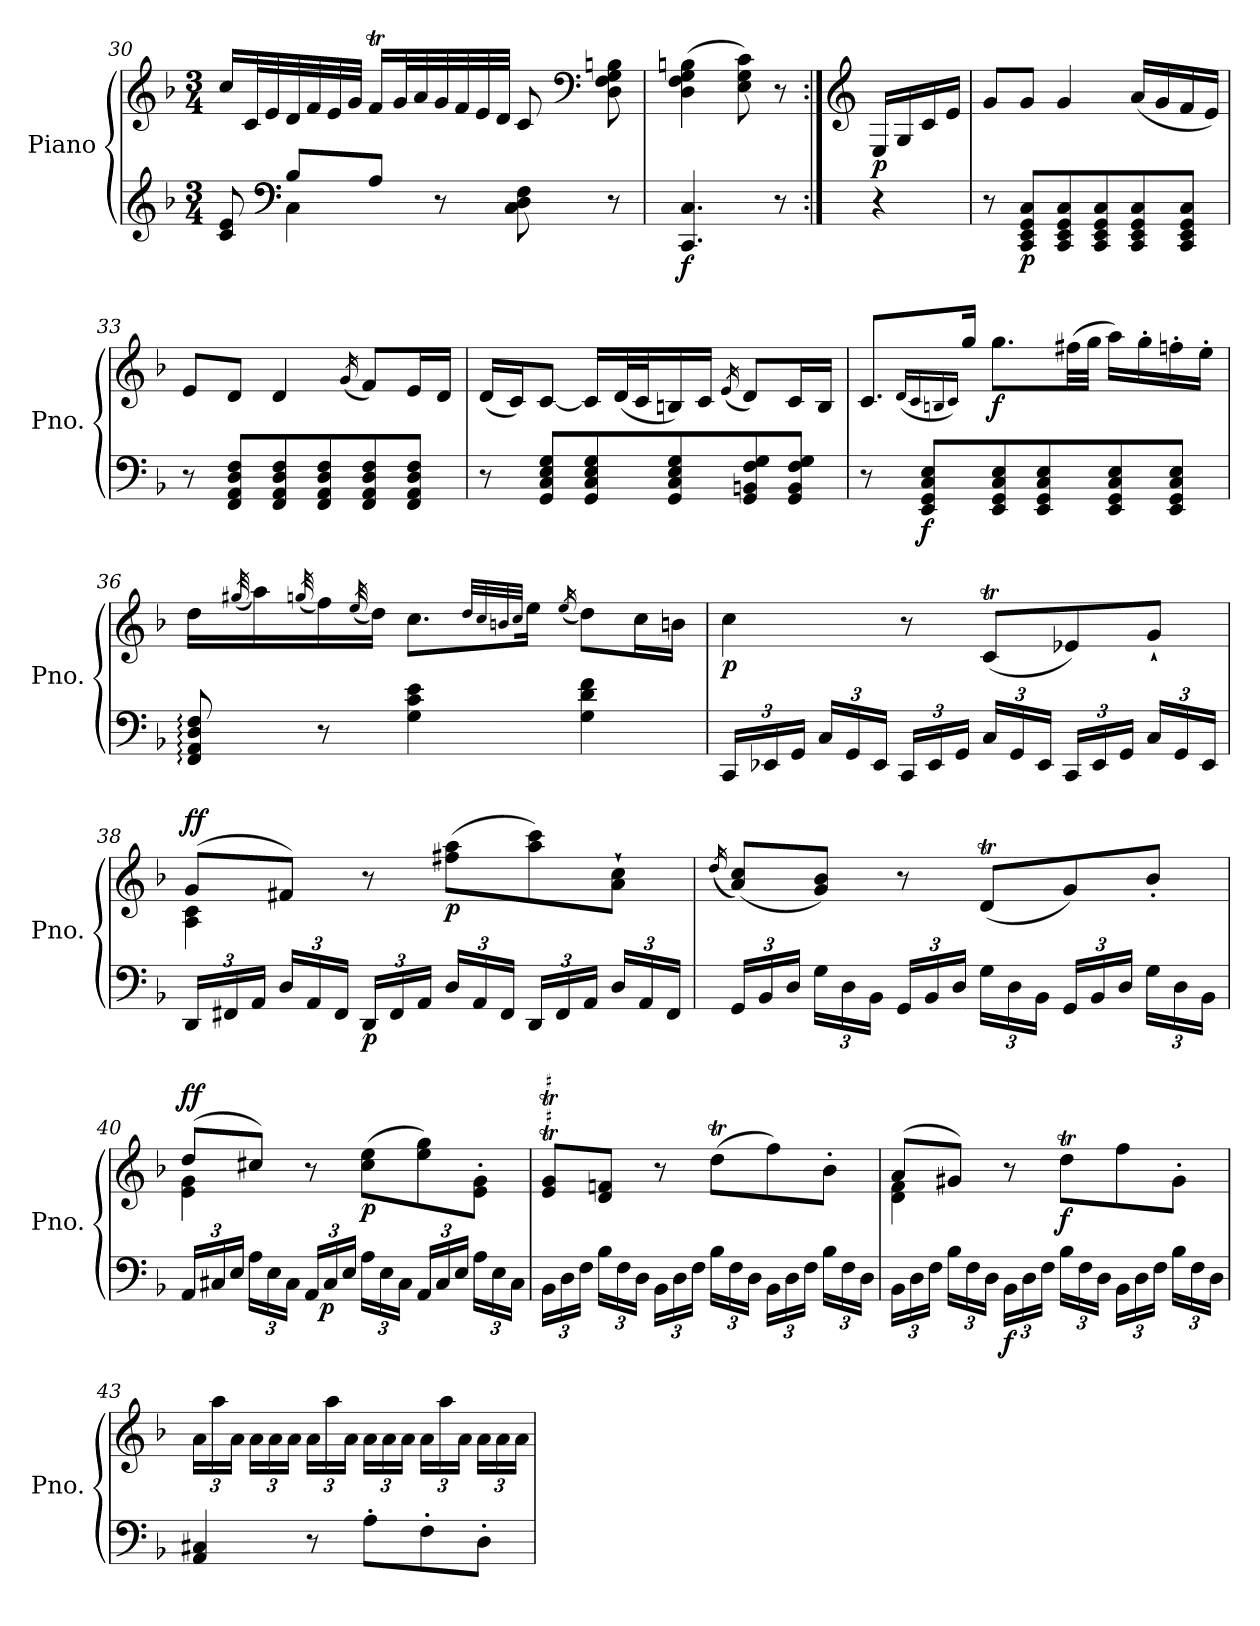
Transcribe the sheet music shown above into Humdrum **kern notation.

**kern	**kern	**dynam
*part1	*part1	*part1
*staff2	*staff1	*staff1/2
*I"Piano	*	*
*I'Pno.	*	*
*clefG2	*clefG2	*
*k[b-]	*k[b-]	*
*M3/4	*M3/4	*
=30	=30	=30
*^	*	*
8c/ 8e/	8ryy	16cc/LL	.
.	.	32c/L	.
.	.	32e/	.
*clefF4	*	*	*
8B-/L	4C\	32d/	.
.	.	32f/	.
.	.	32e/	.
.	.	32g/JJJ	.
8A/J	.	16fT/LL	.
.	.	32g/L	.
.	.	32a/	.
8r	8ryy	32g/	.
.	.	32f/	.
.	.	32e/	.
.	.	32d/JJJ	.
8C\ 8D\ 8F\	4ryy	8c/	.
*	*	*clefF4	*
8r	.	8D\ 8F\ 8G\ 8Bn\	.
*v	*v	*	*
=31	=31	=31
!	!	!LO:DY:b=2
4.CC/ 4.C/	(>4D\ 4F\ 4G\ 4Bn\	f
.	8E\ 8G\ 8c\)	.
8r	8r	.
=31X1:|!	=31X1:|!	=31X1:|!
*	*clefG2	*
!	!	!LO:DY:b
4r	16E/LL	p
.	16G/	.
.	16c/	.
.	16e/JJ	.
=32	=32	=32
8r	8g/L	.
!	!	!LO:DY:b=2
8CC/ 8EE/ 8GG/ 8C/L	8g/J	p
8CC/ 8EE/ 8GG/ 8C/	4g/	.
8CC/ 8EE/ 8GG/ 8C/	.	.
8CC/ 8EE/ 8GG/ 8C/	(<16a/LL	.
.	16g/	.
8CC/ 8EE/ 8GG/ 8C/J	16f/	.
.	16e/JJ)	.
=33	=33	=33
8r	8e/L	.
8FF/ 8AA/ 8D/ 8F/L	8d/J	.
8FF/ 8AA/ 8D/ 8F/	4d/	.
8FF/ 8AA/ 8D/ 8F/	.	.
.	(<16qg/	.
8FF/ 8AA/ 8D/ 8F/	8f/L)	.
8FF/ 8AA/ 8D/ 8F/J	16e/L	.
.	16d/JJ	.
=34	=34	=34
8r	(<16d/LL	.
.	16c/J)	.
8GG/ 8C/ 8E/ 8G/L	[8c/J	.
8GG/ 8C/ 8E/ 8G/	16c/LL]	.
.	(<32d/L	.
.	32c/J	.
8GG/ 8C/ 8E/ 8G/	16Bn/)	.
.	16c/JJ	.
.	(<16qe/	.
8GG/ 8BBn/ 8F/ 8G/	8d/L)	.
8GG/ 8BB/ 8F/ 8G/J	16c/L	.
.	16B/JJ	.
=35	=35	=35
8r	8.c/L	.
!	!	!LO:DY:b=2
8EE/ 8GG/ 8C/ 8E/L	.	f
.	(<16qd/LL	.
.	16qc/	.
.	16qBn/	.
.	16qc/JJ)	.
.	16gg/Jk	.
!	!	!LO:DY:b
8EE/ 8GG/ 8C/ 8E/	8.gg\L	f
8EE/ 8GG/ 8C/ 8E/	.	.
.	(>32ff#X\LL	.
.	32gg\JJJ	.
8EE/ 8GG/ 8C/ 8E/	16aa\LL)	.
.	16gg'\	.
8EE/ 8GG/ 8C/ 8E/J	16ffn'\	.
.	16ee'\JJ	.
=36	=36	=36
8FF/: 8AA/: 8D/: 8F/:	16dd\LL	.
.	(<32qgg#X/	.
.	16aa\)	.
.	(<32qggn/	.
8r	16ff\)	.
.	(<32qee/	.
.	16dd\JJ)	.
4G\ 4c\ 4e\	8.cc\L	.
.	32qdd/LLL	.
.	32qcc/	.
.	32qbn/	.
.	32qcc/JJJ	.
.	16ee\Jk	.
.	(<16qee/	.
4G\ 4d\ 4f\	8dd\L)	.
.	16cc\L	.
.	16b\JJ	.
=37	=37	=37
*Xbrackettup	*	*
!	!	!LO:DY:b
24CC/LL	4cc\	p
24EE-X/	.	.
24GG/JJ	.	.
24C/LL	.	.
24GG/	.	.
24EE-/JJ	.	.
24CC/LL	8r	.
24EE-/	.	.
24GG/JJ	.	.
24C/LL	(<8cT/L	.
24GG/	.	.
24EE-/JJ	.	.
24CC/LL	8e-X/)	.
24EE-/	.	.
24GG/JJ	.	.
24C/LL	8g`/J	.
24GG/	.	.
24EE-/JJ	.	.
=38	=38	=38
*	*^	*
!	!	!	!LO:DY:b=2
!	!	!	!LO:DY:n=1:a
24DD/LL	(>8g/L	4A\ 4c\	f f
24FF#X/	.	.	.
24AA/JJ	.	.	.
24D/LL	8f#X/J)	.	.
24AA/	.	.	.
24FF#/JJ	.	.	.
!	!	!	!LO:DY:n=2:b=2
24DD/LL	8r	2ryy	p
24FF#/	.	.	.
24AA/JJ	.	.	.
!	!	!	!LO:DY:n=3:b
24D/LL	(>8ff#X\ 8aa\L	.	p
24AA/	.	.	.
24FF#/JJ	.	.	.
24DD/LL	8aa\ 8ccc\)	.	.
24FF#/	.	.	.
24AA/JJ	.	.	.
24D/LL	8a\` 8cc\`J	.	.
24AA/	.	.	.
24FF#/JJ	.	.	.
*	*v	*v	*
=39	=39	=39
.	(>16qdd/	.
24GG/LL	(<8a/ 8cc/L)	.
24BB-/	.	.
24D/JJ	.	.
24G\LL	8g/ 8b-/J)	.
24D\	.	.
24BB-\JJ	.	.
24GG/LL	8r	.
24BB-/	.	.
24D/JJ	.	.
24G\LL	(<8dT/L	.
24D\	.	.
24BB-\JJ	.	.
24GG/LL	8g/)	.
24BB-/	.	.
24D/JJ	.	.
24G\LL	8b-'/J	.
24D\	.	.
24BB-\JJ	.	.
=40	=40	=40
*	*^	*
!	!	!	!LO:DY:b=2
!	!	!	!LO:DY:n=1:a
24AA/LL	(>8dd/L	4e\ 4g\	f f
24C#X/	.	.	.
24E/JJ	.	.	.
24A\LL	8cc#X/J)	.	.
24E\	.	.	.
24C#\JJ	.	.	.
24AA/LL	8r	2ryy	.
!	!	!	!LO:DY:n=2:b=2
24C#/	.	.	p
24E/JJ	.	.	.
!	!	!	!LO:DY:n=3:b
24A\LL	(>8cc#\ 8ee\L	.	p
24E\	.	.	.
24C#\JJ	.	.	.
24AA/LL	8ee\ 8gg\)	.	.
24C#/	.	.	.
24E/JJ	.	.	.
24A\LL	8e\' 8g\'J	.	.
24E\	.	.	.
24C#\JJ	.	.	.
*	*v	*v	*
=41	=41	=41
24BB-\LL	8e/T 8g/TL	.
24D\	.	.
24F\JJ	.	.
24B-\LL	8d/ 8f/J	.
24F\	.	.
24D\JJ	.	.
24BB-\LL	8r	.
24D\	.	.
24F\JJ	.	.
24B-\LL	(>8ddT\L	.
24F\	.	.
24D\JJ	.	.
24BB-\LL	8ff\)	.
24D\	.	.
24F\JJ	.	.
24B-\LL	8b-'\J	.
24F\	.	.
24D\JJ	.	.
=42	=42	=42
*	*^	*
24BB-\LL	(>8a/L	4d\ 4f\	.
24D\	.	.	.
24F\JJ	.	.	.
24B-\LL	8g#X/J)	.	.
24F\	.	.	.
24D\JJ	.	.	.
!	!	!	!LO:DY:b=2
24BB-\LL	8r	2ryy	f
24D\	.	.	.
24F\JJ	.	.	.
!	!	!	!LO:DY:b
24B-\LL	8ddT\L	.	f
24F\	.	.	.
24D\JJ	.	.	.
24BB-\LL	8ff\	.	.
24D\	.	.	.
24F\JJ	.	.	.
24B-\LL	8g#'\J	.	.
24F\	.	.	.
24D\JJ	.	.	.
*	*v	*v	*
=43	=43	=43
*	*Xbrackettup	*
4AA/ 4C#X/	24a\LL	.
.	24aa\	.
.	24a\JJ	.
.	24a\LL	.
.	24a\	.
.	24a\JJ	.
8r	24a\LL	.
.	24aa\	.
.	24a\JJ	.
8A'\L	24a\LL	.
.	24a\	.
.	24a\JJ	.
8F'\	24a\LL	.
.	24aa\	.
.	24a\JJ	.
8D'\J	24a\LL	.
.	24a\	.
.	24a\JJ	.
=	=	=
*-	*-	*-
